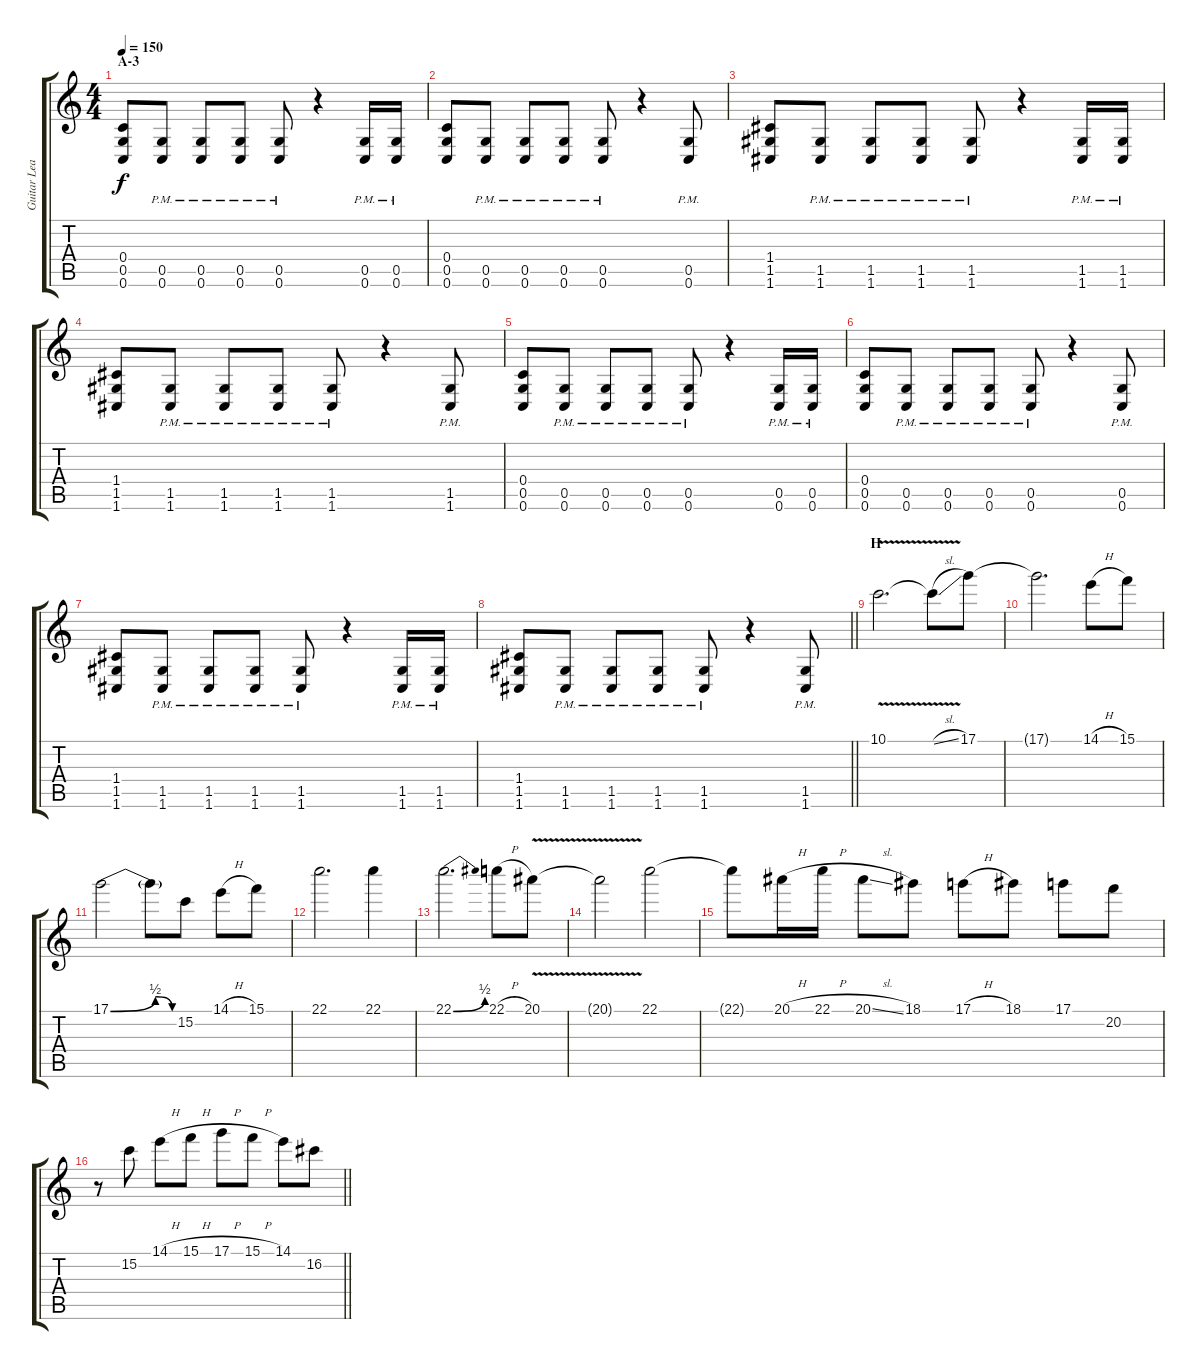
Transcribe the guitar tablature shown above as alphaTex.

\track ("Guitar Lead" "Guitar Lea") {instrument overdrivenguitar}
\staff {score tabs}
\tuning (D4 A3 F3 C3 G2 C2) {hide}
\ts (4 4)
\section ("" "A-3")
\tempo 150
\clef g2
\ks c
(0.4 0.5 0.6).8{dy f} (0.5{pm} 0.6{pm}).8 (0.5{pm} 0.6{pm}).8 (0.5{pm} 0.6{pm}).8 (0.5{pm} 0.6{pm}).8 r.4 (0.5{pm} 0.6{pm}).16 (0.5{pm} 0.6{pm}).16 |
(0.4 0.5 0.6).8 (0.5{pm} 0.6{pm}).8 (0.5{pm} 0.6{pm}).8 (0.5{pm} 0.6{pm}).8 (0.5{pm} 0.6{pm}).8 r.4 (0.5{pm} 0.6{pm}).8 |
(1.4 1.5 1.6).8 (1.5{pm} 1.6{pm}).8 (1.5{pm} 1.6{pm}).8 (1.5{pm} 1.6{pm}).8 (1.5{pm} 1.6{pm}).8 r.4 (1.5{pm} 1.6{pm}).16 (1.5{pm} 1.6{pm}).16 |
(1.4 1.5 1.6).8 (1.5{pm} 1.6{pm}).8 (1.5{pm} 1.6{pm}).8 (1.5{pm} 1.6{pm}).8 (1.5{pm} 1.6{pm}).8 r.4 (1.5{pm} 1.6{pm}).8 |
(0.4 0.5 0.6).8 (0.5{pm} 0.6{pm}).8 (0.5{pm} 0.6{pm}).8 (0.5{pm} 0.6{pm}).8 (0.5{pm} 0.6{pm}).8 r.4 (0.5{pm} 0.6{pm}).16 (0.5{pm} 0.6{pm}).16 |
(0.4 0.5 0.6).8 (0.5{pm} 0.6{pm}).8 (0.5{pm} 0.6{pm}).8 (0.5{pm} 0.6{pm}).8 (0.5{pm} 0.6{pm}).8 r.4 (0.5{pm} 0.6{pm}).8 |
(1.4 1.5 1.6).8 (1.5{pm} 1.6{pm}).8 (1.5{pm} 1.6{pm}).8 (1.5{pm} 1.6{pm}).8 (1.5{pm} 1.6{pm}).8 r.4 (1.5{pm} 1.6{pm}).16 (1.5{pm} 1.6{pm}).16 |
\barLineRight lightlight
(1.4 1.5 1.6).8 (1.5{pm} 1.6{pm}).8 (1.5{pm} 1.6{pm}).8 (1.5{pm} 1.6{pm}).8 (1.5{pm} 1.6{pm}).8 r.4 (1.5{pm} 1.6{pm}).8 |
\section ("" "H")
10.1{v}.2{d instrument overdrivenguitar} 10.1{sl t}.8 17.1.8 |
17.1{t}.2{d} 14.1{h}.8 15.1.8 |
17.1{be (custom 0 0 40 2 55 0 60 0)}.2 17.1{t}.8 15.2.8 14.1{h}.8 15.1.8 |
22.1.2{d} 22.1.4 |
22.1{be (bend 0 0 60 2)}.2{d} 22.1{h}.8 20.1{v}.8 |
20.1{t}.2 22.1.2 |
22.1{t}.8 20.1{h}.16 22.1{h}.16 20.1{sl}.8 18.1.8 17.1{h}.8 18.1.8 17.1.8 20.2.8 |
\barLineRight lightlight
r.8 15.2.8 14.1{h}.8 15.1{h}.8 17.1{h}.8 15.1{h}.8 14.1.8 16.2.8
